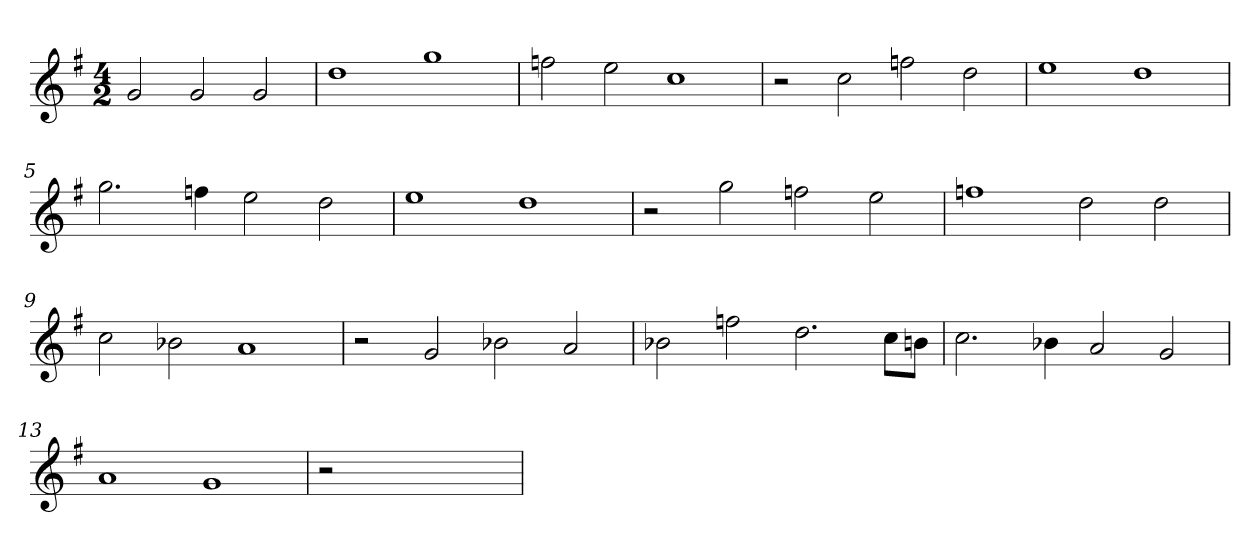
**kern
*part1
*staff1
*clefG2
*k[f#]
*G:
*M4/2
=
2g
2g
2g
=1
1dd
1gg
=2
2ffn
2ee
1cc
=3
2r
2cc
2ffn
2dd
=4
1ee
1dd
=5
2.gg
4ffn
2ee
2dd
=6
1ee
1dd
=7
2r
2gg
2ffn
2ee
=8
1ffn
2dd
2dd
=9
2cc
2b-X
1a
=10
2r
2g
2b-X
2a
=11
2b-X
2ffn
2.dd
8cc\L
8b\J
=12
2.cc
4b-X
2a
2g
=13
1a
1g
=14
2r
1.ryy
=
*-
